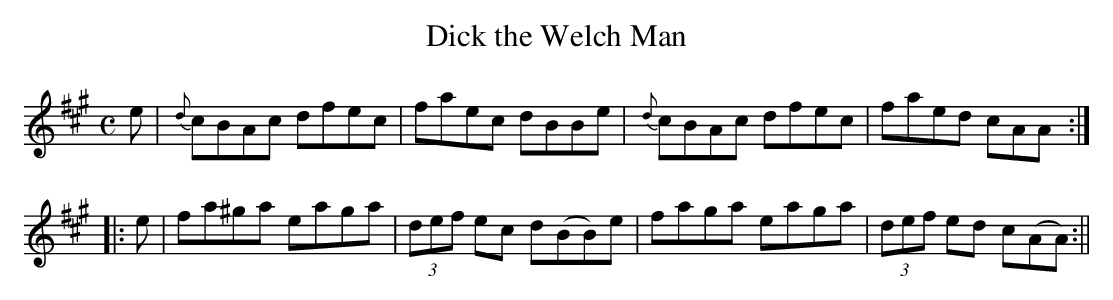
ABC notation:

X:1
T:Dick the Welch Man
M:C
L:1/8
K:A
e | {d}cBAc dfec | faec dBBe | {d}cBAc dfec | faed cAA :|
|: e | fa^ga eaga | (3def ec d(BB)e | faga eaga | (3def ed c(AA) :||
